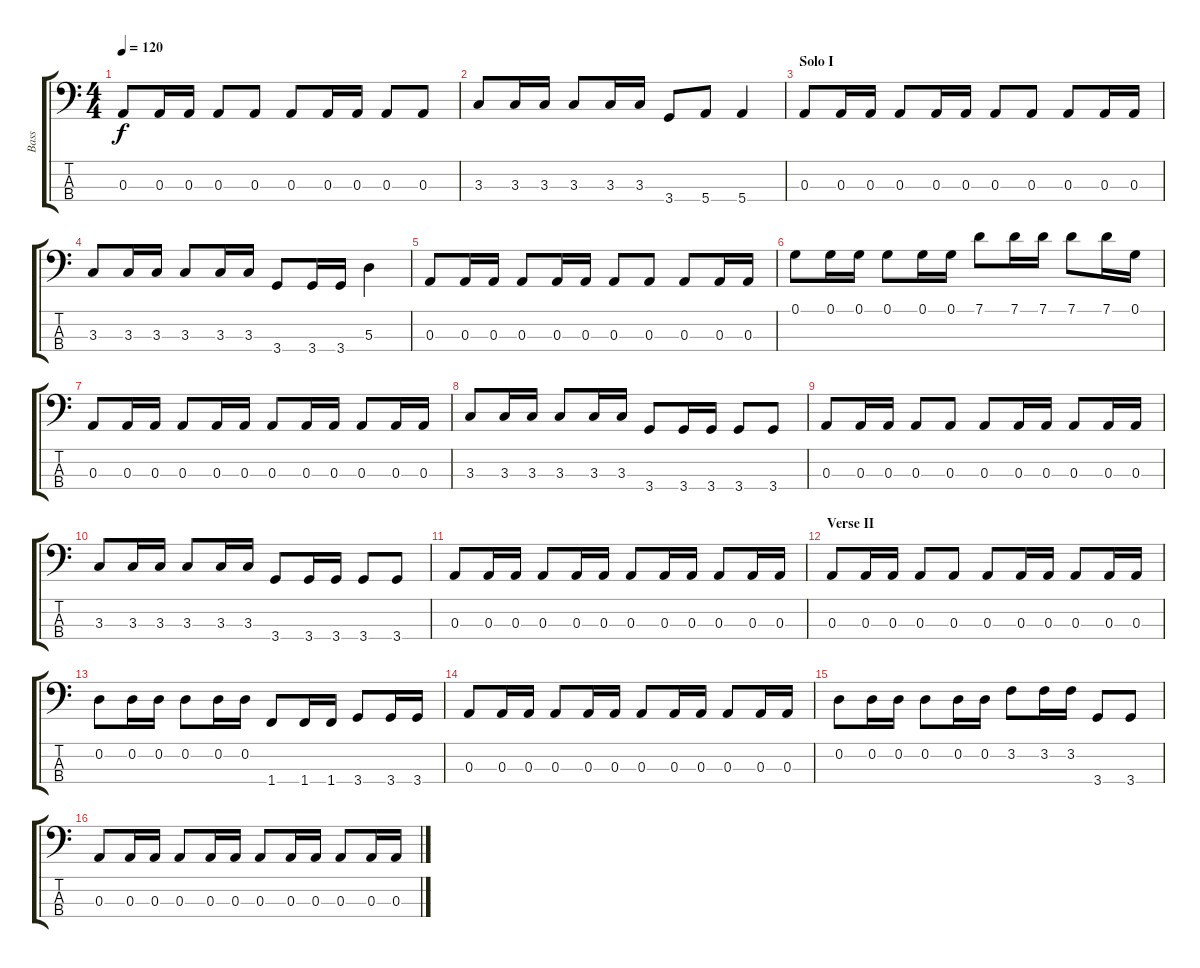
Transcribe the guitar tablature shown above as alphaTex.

\track ("Bass" "Bass") {instrument electricbassfinger}
\staff {score tabs}
\tuning (G2 D2 A1 E1) {hide}
\ts (4 4)
\tempo 120
\clef f4
\ks c
0.3.8{dy f} 0.3.16 0.3.16 0.3.8 0.3.8 0.3.8 0.3.16 0.3.16 0.3.8 0.3.8 |
3.3.8 3.3.16 3.3.16 3.3.8 3.3.16 3.3.16 3.4.8 5.4.8 5.4.4 |
\section ("" "Solo I")
0.3.8 0.3.16 0.3.16 0.3.8 0.3.16 0.3.16 0.3.8 0.3.8 0.3.8 0.3.16 0.3.16 |
3.3.8 3.3.16 3.3.16 3.3.8 3.3.16 3.3.16 3.4.8 3.4.16 3.4.16 5.3.4 |
0.3.8 0.3.16 0.3.16 0.3.8 0.3.16 0.3.16 0.3.8 0.3.8 0.3.8 0.3.16 0.3.16 |
0.1.8 0.1.16 0.1.16 0.1.8 0.1.16 0.1.16 7.1.8 7.1.16 7.1.16 7.1.8 7.1.16 0.1.16 |
0.3.8 0.3.16 0.3.16 0.3.8 0.3.16 0.3.16 0.3.8 0.3.16 0.3.16 0.3.8 0.3.16 0.3.16 |
3.3.8 3.3.16 3.3.16 3.3.8 3.3.16 3.3.16 3.4.8 3.4.16 3.4.16 3.4.8 3.4.8 |
0.3.8 0.3.16 0.3.16 0.3.8 0.3.8 0.3.8 0.3.16 0.3.16 0.3.8 0.3.16 0.3.16 |
3.3.8 3.3.16 3.3.16 3.3.8 3.3.16 3.3.16 3.4.8 3.4.16 3.4.16 3.4.8 3.4.8 |
0.3.8 0.3.16 0.3.16 0.3.8 0.3.16 0.3.16 0.3.8 0.3.16 0.3.16 0.3.8 0.3.16 0.3.16 |
\section ("" "Verse II")
0.3.8 0.3.16 0.3.16 0.3.8 0.3.8 0.3.8 0.3.16 0.3.16 0.3.8 0.3.16 0.3.16 |
0.2.8 0.2.16 0.2.16 0.2.8 0.2.16 0.2.16 1.4.8 1.4.16 1.4.16 3.4.8 3.4.16 3.4.16 |
0.3.8 0.3.16 0.3.16 0.3.8 0.3.16 0.3.16 0.3.8 0.3.16 0.3.16 0.3.8 0.3.16 0.3.16 |
0.2.8 0.2.16 0.2.16 0.2.8 0.2.16 0.2.16 3.2.8 3.2.16 3.2.16 3.4.8 3.4.8 |
0.3.8 0.3.16 0.3.16 0.3.8 0.3.16 0.3.16 0.3.8 0.3.16 0.3.16 0.3.8 0.3.16 0.3.16
